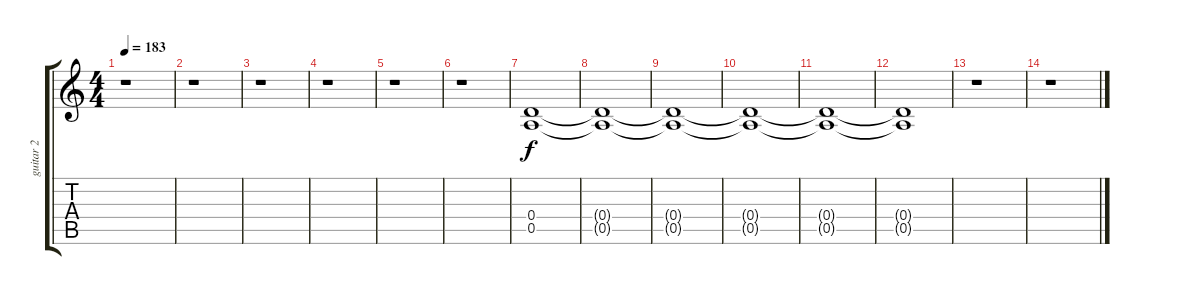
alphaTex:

\track ("guitar 2" "guitar 2") {instrument distortionguitar}
\staff {score tabs}
\tuning (E4 B3 G3 D3 A2 E2) {hide}
\ts (4 4)
\tempo 183
\clef g2
\ks c
r.1{dy f} |
r.1 |
r.1 |
r.1 |
r.1 |
r.1 |
(0.4 0.5).1 |
(0.4{t} 0.5{t}).1 |
(0.4{t} 0.5{t}).1 |
(0.4{t} 0.5{t}).1 |
(0.4{t} 0.5{t}).1 |
(0.4{t} 0.5{t}).1 |
r.1 |
r.1
